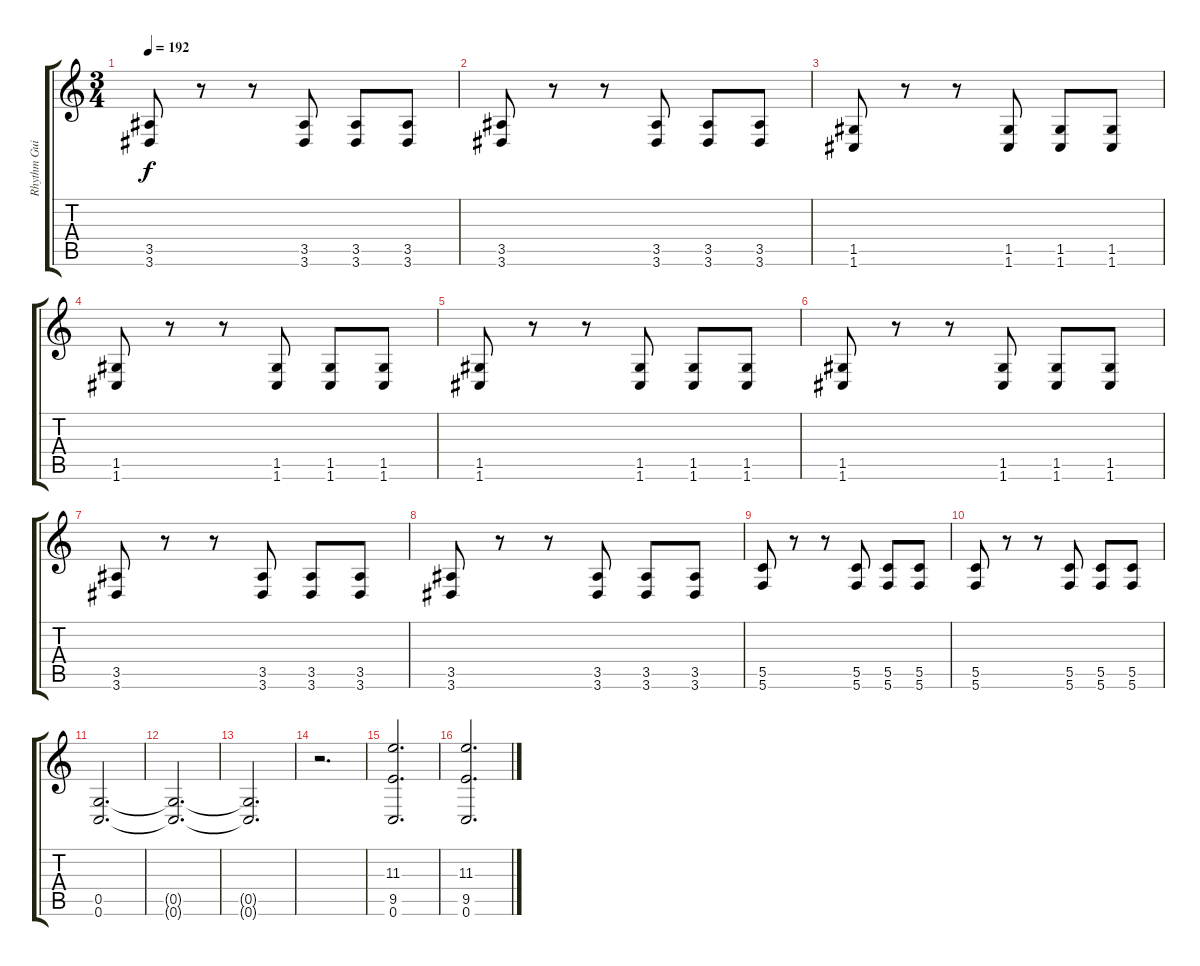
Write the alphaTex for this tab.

\track ("Rhythm Guitar 2" "Rhythm Gui") {instrument distortionguitar}
\staff {score tabs}
\tuning (D4 A3 F3 C3 G2 C2) {hide}
\ts (3 4)
\tempo 192
\clef g2
\ks c
(3.5 3.6).8{dy f} r.8 r.8 (3.5 3.6).8 (3.5 3.6).8 (3.5 3.6).8 |
(3.5 3.6).8 r.8 r.8 (3.5 3.6).8 (3.5 3.6).8 (3.5 3.6).8 |
(1.5 1.6).8 r.8 r.8 (1.5 1.6).8 (1.5 1.6).8 (1.5 1.6).8 |
(1.5 1.6).8 r.8 r.8 (1.5 1.6).8 (1.5 1.6).8 (1.5 1.6).8 |
(1.5 1.6).8 r.8 r.8 (1.5 1.6).8 (1.5 1.6).8 (1.5 1.6).8 |
(1.5 1.6).8 r.8 r.8 (1.5 1.6).8 (1.5 1.6).8 (1.5 1.6).8 |
(3.5 3.6).8 r.8 r.8 (3.5 3.6).8 (3.5 3.6).8 (3.5 3.6).8 |
(3.5 3.6).8 r.8 r.8 (3.5 3.6).8 (3.5 3.6).8 (3.5 3.6).8 |
(5.5 5.6).8 r.8 r.8 (5.5 5.6).8 (5.5 5.6).8 (5.5 5.6).8 |
(5.5 5.6).8 r.8 r.8 (5.5 5.6).8 (5.5 5.6).8 (5.5 5.6).8 |
(0.5 0.6).2{d} |
(0.5{t} 0.6{t}).2{d} |
(0.5{t} 0.6{t}).2{d} |
r.2{d} |
(11.3 9.5 0.6).2{d} |
(11.3 9.5 0.6).2{d}
